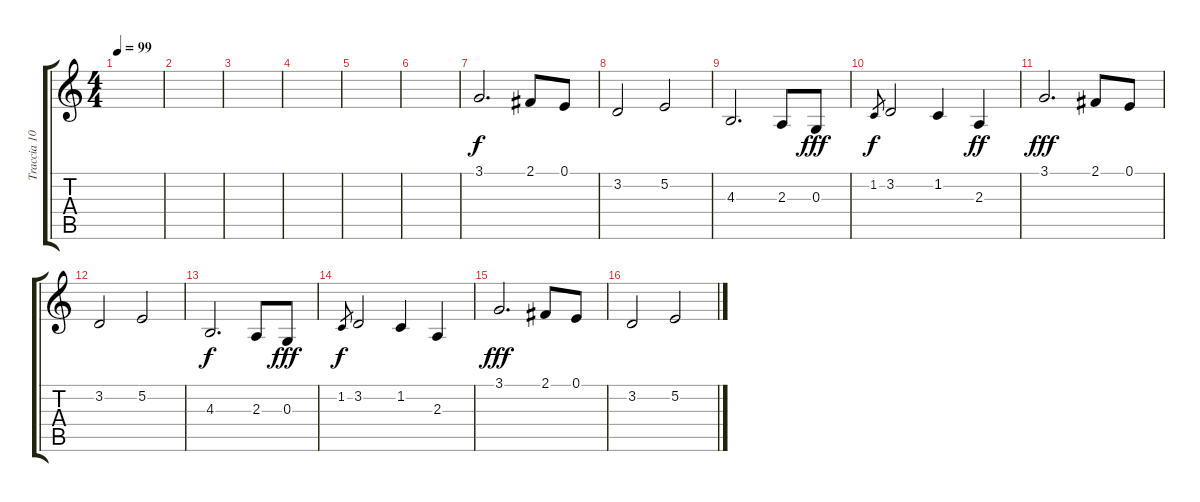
\track ("Traccia 10" "Traccia 10") {instrument reedorgan}
\staff {score tabs}
\tuning (E4 B3 G3 D3 A2 E2) {hide}
\ts (4 4)
\tempo 99
\clef g2
\ks c
|
|
|
|
|
|
3.1.2{d volume 11 instrument lead2sawtooth} 2.1.8 0.1.8 |
3.2.2 5.2.2 |
4.3.2{d dy f} 2.3.8 0.3.8{dy fff} |
1.2.8{gr dy f} 3.2.2 1.2.4 2.3.4{dy ff} |
3.1.2{d dy fff volume 11 instrument lead2sawtooth} 2.1.8 0.1.8 |
3.2.2 5.2.2 |
4.3.2{d dy f} 2.3.8 0.3.8{dy fff} |
1.2.8{gr dy f} 3.2.2 1.2.4 2.3.4 |
3.1.2{d dy fff volume 11 instrument lead2sawtooth} 2.1.8 0.1.8 |
3.2.2 5.2.2
